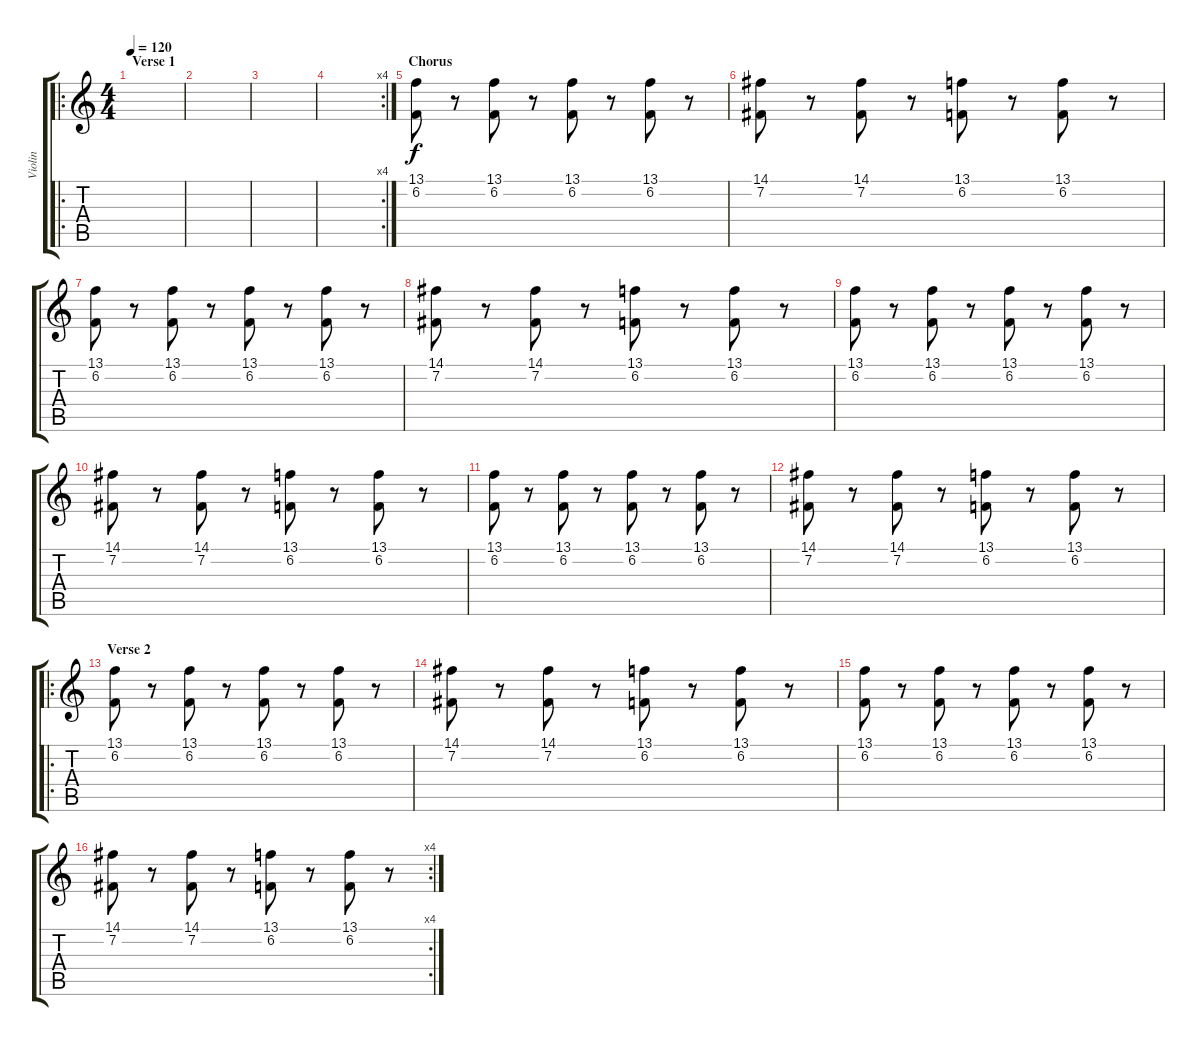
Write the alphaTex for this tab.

\track ("Violin" "Violin") {instrument violin}
\staff {score tabs}
\tuning (E4 B3 G3 D3 A2 E2) {hide}
\ro
\ts (4 4)
\section ("" "Verse 1")
\tempo 120
\clef g2
\ks c
|
|
|
\rc 4
|
\section ("" "Chorus")
(13.1 6.2).8 r.8 (13.1 6.2).8 r.8 (13.1 6.2).8 r.8 (13.1 6.2).8 r.8 |
(14.1 7.2).8 r.8 (14.1 7.2).8 r.8 (13.1 6.2).8 r.8 (13.1 6.2).8 r.8 |
(13.1 6.2).8 r.8 (13.1 6.2).8 r.8 (13.1 6.2).8 r.8 (13.1 6.2).8 r.8 |
(14.1 7.2).8 r.8 (14.1 7.2).8 r.8 (13.1 6.2).8 r.8 (13.1 6.2).8 r.8 |
(13.1 6.2).8 r.8 (13.1 6.2).8 r.8 (13.1 6.2).8 r.8 (13.1 6.2).8 r.8 |
(14.1 7.2).8 r.8 (14.1 7.2).8 r.8 (13.1 6.2).8 r.8 (13.1 6.2).8 r.8 |
(13.1 6.2).8 r.8 (13.1 6.2).8 r.8 (13.1 6.2).8 r.8 (13.1 6.2).8 r.8 |
(14.1 7.2).8 r.8 (14.1 7.2).8 r.8 (13.1 6.2).8 r.8 (13.1 6.2).8 r.8 |
\ro
\section ("" "Verse 2")
(13.1 6.2).8 r.8 (13.1 6.2).8 r.8 (13.1 6.2).8 r.8 (13.1 6.2).8 r.8 |
(14.1 7.2).8 r.8 (14.1 7.2).8 r.8 (13.1 6.2).8 r.8 (13.1 6.2).8 r.8 |
(13.1 6.2).8 r.8 (13.1 6.2).8 r.8 (13.1 6.2).8 r.8 (13.1 6.2).8 r.8 |
\rc 4
(14.1 7.2).8 r.8 (14.1 7.2).8 r.8 (13.1 6.2).8 r.8 (13.1 6.2).8 r.8
